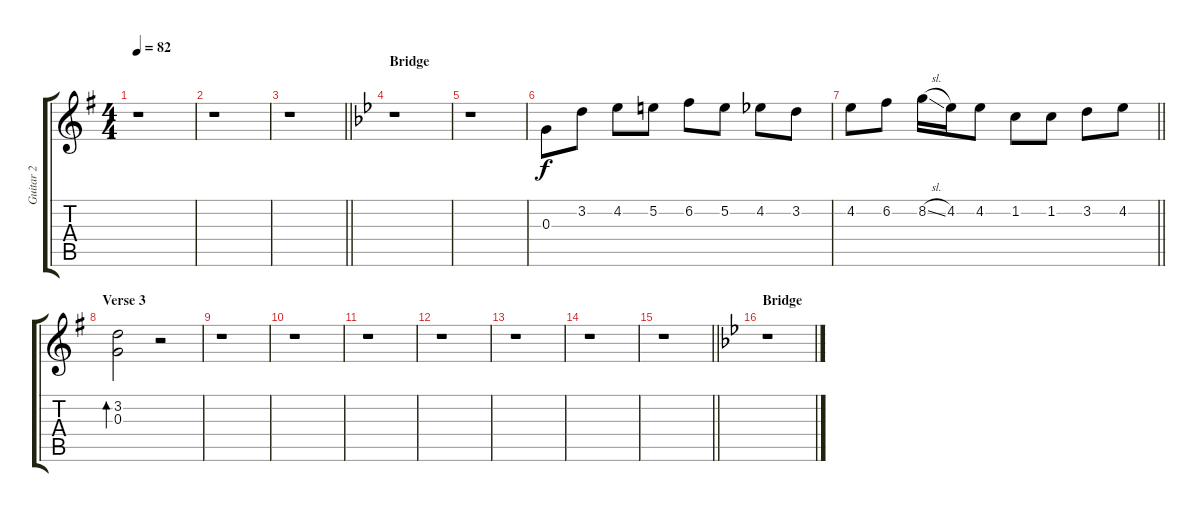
\track ("Guitar 2" "Guitar 2") {instrument electricguitarjazz}
\staff {score tabs}
\tuning (E4 B3 G3 D3 A2 E2) {hide}
\ts (4 4)
\tempo 82
\clef g2
\ks eminor
r.1{dy f} |
r.1 |
\barLineRight lightlight
r.1 |
\section ("" "Bridge")
\ks bb
r.1 |
r.1 |
0.3.8 3.2.8 4.2.8 5.2.8 6.2.8 5.2.8 4.2.8 3.2.8 |
\barLineRight lightlight
4.2.8 6.2.8 8.2{sl}.16 4.2.16 4.2.8 1.2.8 1.2.8 3.2.8 4.2.8 |
\section ("" "Verse 3")
\ks eminor
(3.2 0.3).2{bd 120} r.2 |
r.1 |
r.1 |
r.1 |
r.1 |
r.1 |
r.1 |
\barLineRight lightlight
\ks g
r.1 |
\section ("" "Bridge")
\ks bb
r.1
